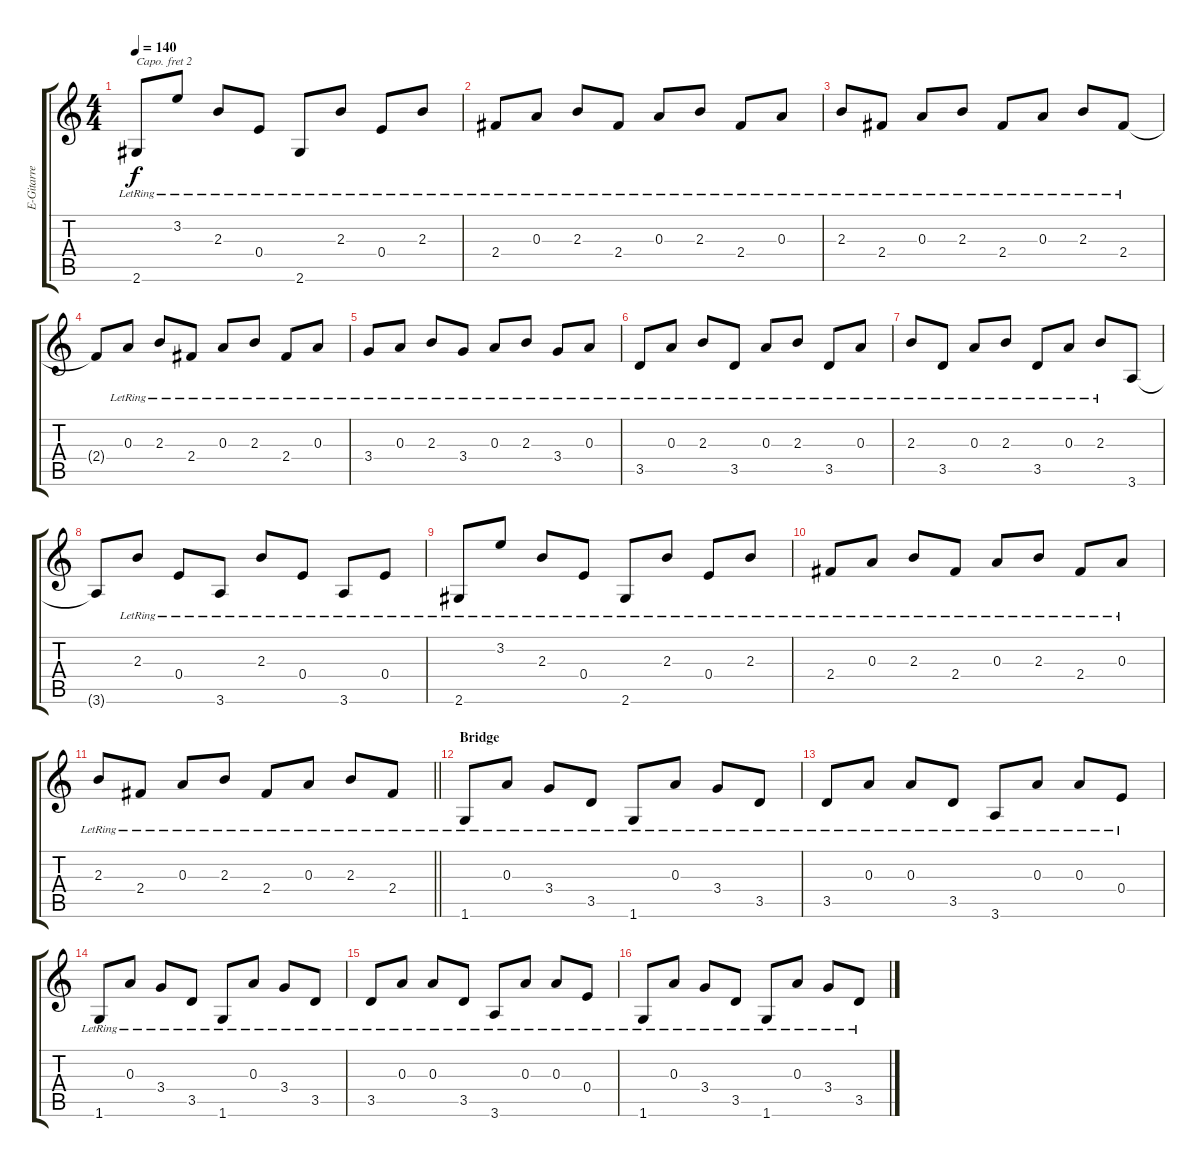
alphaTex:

\track ("E-Gitarre Clean" "E-Gitarre ") {instrument electricguitarclean}
\staff {score tabs}
\capo 2
\tuning (E4 B3 G3 D3 A2 E2) {hide}
\ts (4 4)
\tempo 140
\clef g2
\ks c
2.6{lr}.8{dy f} 3.2{lr}.8 2.3{lr}.8 0.4{lr}.8 2.6{lr}.8 2.3{lr}.8 0.4{lr}.8 2.3{lr}.8 |
2.4{lr}.8 0.3{lr}.8 2.3{lr}.8 2.4{lr}.8 0.3{lr}.8 2.3{lr}.8 2.4{lr}.8 0.3{lr}.8 |
2.3{lr}.8 2.4{lr}.8 0.3{lr}.8 2.3{lr}.8 2.4{lr}.8 0.3{lr}.8 2.3{lr}.8 2.4{lr}.8 |
2.4{t}.8 0.3{lr}.8 2.3{lr}.8 2.4{lr}.8 0.3{lr}.8 2.3{lr}.8 2.4{lr}.8 0.3{lr}.8 |
3.4{lr}.8 0.3{lr}.8 2.3{lr}.8 3.4{lr}.8 0.3{lr}.8 2.3{lr}.8 3.4{lr}.8 0.3{lr}.8 |
3.5{lr}.8 0.3{lr}.8 2.3{lr}.8 3.5{lr}.8 0.3{lr}.8 2.3{lr}.8 3.5{lr}.8 0.3{lr}.8 |
2.3{lr}.8 3.5{lr}.8 0.3{lr}.8 2.3{lr}.8 3.5{lr}.8 0.3{lr}.8 2.3{lr}.8 3.6.8 |
3.6{t}.8 2.3{lr}.8 0.4{lr}.8 3.6{lr}.8 2.3{lr}.8 0.4{lr}.8 3.6{lr}.8 0.4{lr}.8 |
2.6{lr}.8 3.2{lr}.8 2.3{lr}.8 0.4{lr}.8 2.6{lr}.8 2.3{lr}.8 0.4{lr}.8 2.3{lr}.8 |
2.4{lr}.8 0.3{lr}.8 2.3{lr}.8 2.4{lr}.8 0.3{lr}.8 2.3{lr}.8 2.4{lr}.8 0.3{lr}.8 |
\barLineRight lightlight
2.3{lr}.8 2.4{lr}.8 0.3{lr}.8 2.3{lr}.8 2.4{lr}.8 0.3{lr}.8 2.3{lr}.8 2.4{lr}.8 |
\section ("" "Bridge")
1.6{lr}.8 0.3{lr}.8 3.4{lr}.8 3.5{lr}.8 1.6{lr}.8 0.3{lr}.8 3.4{lr}.8 3.5{lr}.8 |
3.5{lr}.8 0.3{lr}.8 0.3{lr}.8 3.5{lr}.8 3.6{lr}.8 0.3{lr}.8 0.3{lr}.8 0.4{lr}.8 |
1.6{lr}.8 0.3{lr}.8 3.4{lr}.8 3.5{lr}.8 1.6{lr}.8 0.3{lr}.8 3.4{lr}.8 3.5{lr}.8 |
3.5{lr}.8 0.3{lr}.8 0.3{lr}.8 3.5{lr}.8 3.6{lr}.8 0.3{lr}.8 0.3{lr}.8 0.4{lr}.8 |
1.6{lr}.8 0.3{lr}.8 3.4{lr}.8 3.5{lr}.8 1.6{lr}.8 0.3{lr}.8 3.4{lr}.8 3.5{lr}.8
